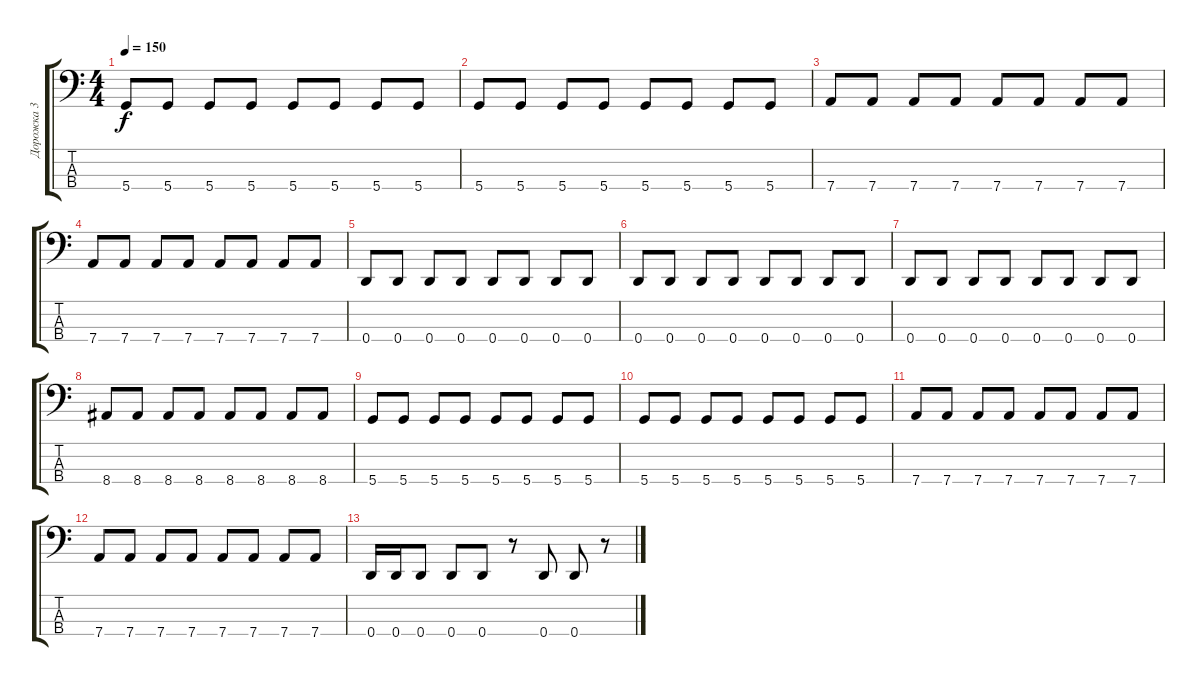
\track ("Дорожка 3" "Дорожка 3") {instrument electricbassfinger}
\staff {score tabs}
\tuning (G2 D2 A1 D1) {hide}
\ts (4 4)
\tempo 150
\clef f4
\ks c
5.4.8{dy f} 5.4.8 5.4.8 5.4.8 5.4.8 5.4.8 5.4.8 5.4.8 |
5.4.8 5.4.8 5.4.8 5.4.8 5.4.8 5.4.8 5.4.8 5.4.8 |
7.4.8 7.4.8 7.4.8 7.4.8 7.4.8 7.4.8 7.4.8 7.4.8 |
7.4.8 7.4.8 7.4.8 7.4.8 7.4.8 7.4.8 7.4.8 7.4.8 |
0.4.8 0.4.8 0.4.8 0.4.8 0.4.8 0.4.8 0.4.8 0.4.8 |
0.4.8 0.4.8 0.4.8 0.4.8 0.4.8 0.4.8 0.4.8 0.4.8 |
0.4.8 0.4.8 0.4.8 0.4.8 0.4.8 0.4.8 0.4.8 0.4.8 |
8.4.8 8.4.8 8.4.8 8.4.8 8.4.8 8.4.8 8.4.8 8.4.8 |
5.4.8 5.4.8 5.4.8 5.4.8 5.4.8 5.4.8 5.4.8 5.4.8 |
5.4.8 5.4.8 5.4.8 5.4.8 5.4.8 5.4.8 5.4.8 5.4.8 |
7.4.8 7.4.8 7.4.8 7.4.8 7.4.8 7.4.8 7.4.8 7.4.8 |
7.4.8 7.4.8 7.4.8 7.4.8 7.4.8 7.4.8 7.4.8 7.4.8 |
0.4.16 0.4.16 0.4.8 0.4.8 0.4.8 r.8 0.4.8 0.4.8 r.8
